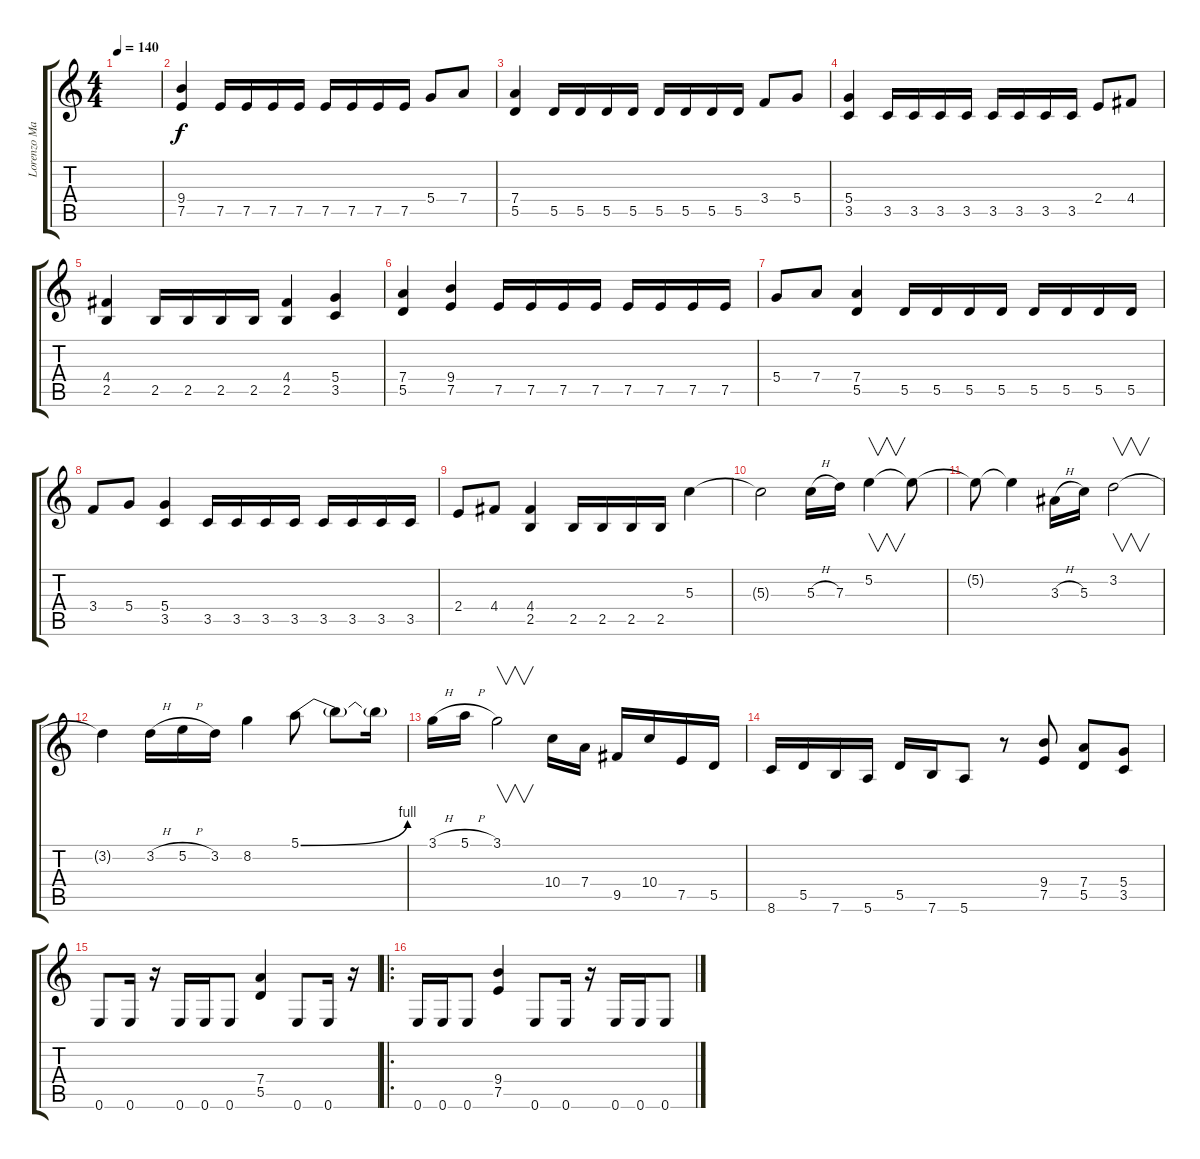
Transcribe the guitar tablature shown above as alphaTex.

\track ("Lorenzo Marcelloni" "Lorenzo Ma") {instrument distortionguitar}
\staff {score tabs}
\tuning (E4 B3 G3 D3 A2 E2) {hide}
\ts (4 4)
\tempo 140
\clef g2
\ks c
|
(9.4 7.5).4 7.5.16 7.5.16 7.5.16 7.5.16 7.5.16 7.5.16 7.5.16 7.5.16 5.4.8 7.4.8 |
(7.4 5.5).4 5.5.16 5.5.16 5.5.16 5.5.16 5.5.16 5.5.16 5.5.16 5.5.16 3.4.8 5.4.8 |
(5.4 3.5).4 3.5.16 3.5.16 3.5.16 3.5.16 3.5.16 3.5.16 3.5.16 3.5.16 2.4.8 4.4.8 |
(4.4 2.5).4 2.5.16 2.5.16 2.5.16 2.5.16 (4.4 2.5).4 (5.4 3.5).4 |
(7.4 5.5).4 (9.4 7.5).4 7.5.16 7.5.16 7.5.16 7.5.16 7.5.16 7.5.16 7.5.16 7.5.16 |
5.4.8 7.4.8 (7.4 5.5).4 5.5.16 5.5.16 5.5.16 5.5.16 5.5.16 5.5.16 5.5.16 5.5.16 |
3.4.8 5.4.8 (5.4 3.5).4 3.5.16 3.5.16 3.5.16 3.5.16 3.5.16 3.5.16 3.5.16 3.5.16 |
2.4.8 4.4.8 (4.4 2.5).4 2.5.16 2.5.16 2.5.16 2.5.16 5.3.4 |
5.3{t}.2 5.3{h}.16 7.3.16 5.2.4{v} 5.2{t}.8 |
5.2{t}.8 5.2{t}.4 3.3{h}.16 5.3.16 3.2.2{v} |
3.2{t}.4 3.2{h}.16 5.2{h}.16 3.2.16 8.2.4 5.1{be (bend 0 0 60 4)}.8 5.1{t}.8 5.1{t}.16 |
3.1{h}.16 5.1{h}.16 3.1.2{v} 10.4.16 7.4.16 9.5.16 10.4.16 7.5.16 5.5.16 |
8.6.16 5.5.16 7.6.16 5.6.16 5.5.16 7.6.16 5.6.8 r.8 (9.4 7.5).8 (7.4 5.5).8 (5.4 3.5).8 |
0.6.8 0.6.16 r.16 0.6.16 0.6.16 0.6.8 (7.4 5.5).4 0.6.8 0.6.16 r.16 |
\ro
0.6.16 0.6.16 0.6.8 (9.4 7.5).4 0.6.8 0.6.16 r.16 0.6.16 0.6.16 0.6.8
